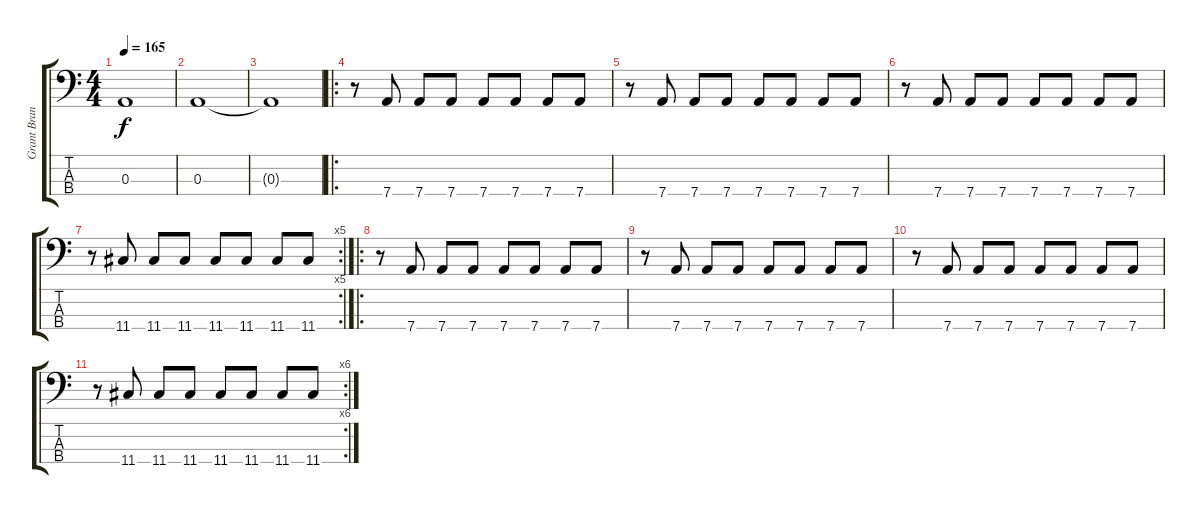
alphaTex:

\track ("Grant Brandell" "Grant Bran") {instrument electricbassfinger}
\staff {score tabs}
\tuning (G2 D2 A1 D1) {hide}
\ts (4 4)
\tempo 165
\clef f4
\ks c
0.3{t}.1{dy f} |
0.3.1 |
0.3{t}.1 |
\ro
r.8 7.4.8 7.4.8 7.4.8 7.4.8 7.4.8 7.4.8 7.4.8 |
r.8 7.4.8 7.4.8 7.4.8 7.4.8 7.4.8 7.4.8 7.4.8 |
r.8 7.4.8 7.4.8 7.4.8 7.4.8 7.4.8 7.4.8 7.4.8 |
\rc 5
r.8 11.4.8 11.4.8 11.4.8 11.4.8 11.4.8 11.4.8 11.4.8 |
\ro
r.8 7.4.8 7.4.8 7.4.8 7.4.8 7.4.8 7.4.8 7.4.8 |
r.8 7.4.8 7.4.8 7.4.8 7.4.8 7.4.8 7.4.8 7.4.8 |
r.8 7.4.8 7.4.8 7.4.8 7.4.8 7.4.8 7.4.8 7.4.8 |
\rc 6
r.8 11.4.8 11.4.8 11.4.8 11.4.8 11.4.8 11.4.8 11.4.8
